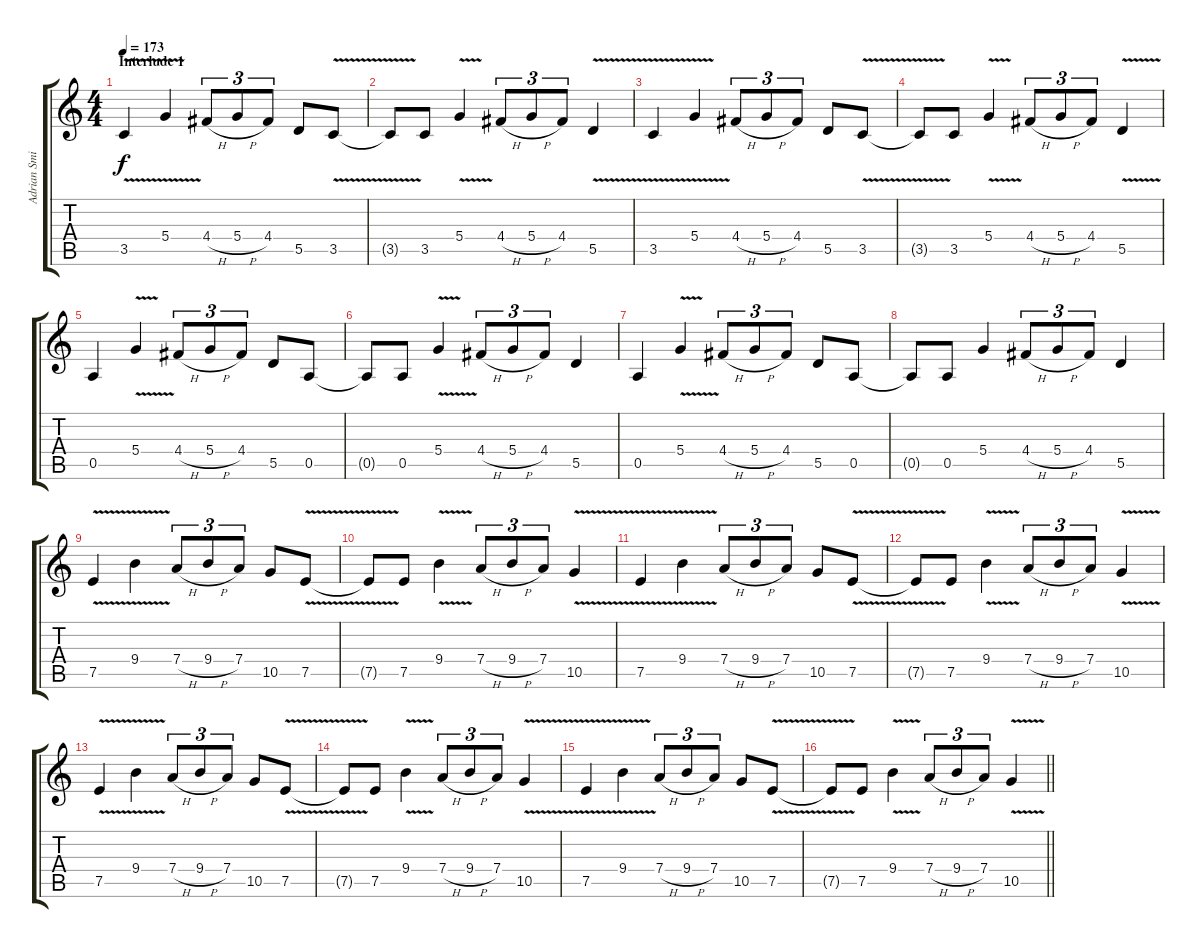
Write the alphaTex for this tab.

\track ("Adrian Smith" "Adrian Smi") {instrument overdrivenguitar}
\staff {score tabs}
\tuning (E4 B3 G3 D3 A2 E2) {hide}
\ts (4 4)
\section ("" "Interlude 1")
\tempo 173
\clef g2
\ks c
3.5{v}.4{dy f} 5.4{v}.4 4.4{h}.8{tu (3 2)} 5.4{h}.8{tu (3 2)} 4.4.8{tu (3 2)} 5.5.8 3.5{v}.8 |
3.5{t}.8 3.5.8 5.4{v}.4 4.4{h}.8{tu (3 2)} 5.4{h}.8{tu (3 2)} 4.4.8{tu (3 2)} 5.5{v}.4 |
3.5{v}.4 5.4{v}.4 4.4{h}.8{tu (3 2)} 5.4{h}.8{tu (3 2)} 4.4.8{tu (3 2)} 5.5.8 3.5{v}.8 |
3.5{t}.8 3.5.8 5.4{v}.4 4.4{h}.8{tu (3 2)} 5.4{h}.8{tu (3 2)} 4.4.8{tu (3 2)} 5.5{v}.4 |
0.5.4 5.4{v}.4 4.4{h}.8{tu (3 2)} 5.4{h}.8{tu (3 2)} 4.4.8{tu (3 2)} 5.5.8 0.5.8 |
0.5{t}.8 0.5.8 5.4{v}.4 4.4{h}.8{tu (3 2)} 5.4{h}.8{tu (3 2)} 4.4.8{tu (3 2)} 5.5.4 |
0.5.4 5.4{v}.4 4.4{h}.8{tu (3 2)} 5.4{h}.8{tu (3 2)} 4.4.8{tu (3 2)} 5.5.8 0.5.8 |
0.5{t}.8 0.5.8 5.4.4 4.4{h}.8{tu (3 2)} 5.4{h}.8{tu (3 2)} 4.4.8{tu (3 2)} 5.5.4 |
7.5{v}.4 9.4{v}.4 7.4{h}.8{tu (3 2)} 9.4{h}.8{tu (3 2)} 7.4.8{tu (3 2)} 10.5.8 7.5{v}.8 |
7.5{t}.8 7.5.8 9.4{v}.4 7.4{h}.8{tu (3 2)} 9.4{h}.8{tu (3 2)} 7.4.8{tu (3 2)} 10.5{v}.4 |
7.5{v}.4 9.4{v}.4 7.4{h}.8{tu (3 2)} 9.4{h}.8{tu (3 2)} 7.4.8{tu (3 2)} 10.5.8 7.5{v}.8 |
7.5{t}.8 7.5.8 9.4{v}.4 7.4{h}.8{tu (3 2)} 9.4{h}.8{tu (3 2)} 7.4.8{tu (3 2)} 10.5{v}.4 |
7.5{v}.4 9.4{v}.4 7.4{h}.8{tu (3 2)} 9.4{h}.8{tu (3 2)} 7.4.8{tu (3 2)} 10.5.8 7.5{v}.8 |
7.5{t}.8 7.5.8 9.4{v}.4 7.4{h}.8{tu (3 2)} 9.4{h}.8{tu (3 2)} 7.4.8{tu (3 2)} 10.5{v}.4 |
7.5{v}.4 9.4{v}.4 7.4{h}.8{tu (3 2)} 9.4{h}.8{tu (3 2)} 7.4.8{tu (3 2)} 10.5.8 7.5{v}.8 |
\barLineRight lightlight
7.5{t}.8 7.5.8 9.4{v}.4 7.4{h}.8{tu (3 2)} 9.4{h}.8{tu (3 2)} 7.4.8{tu (3 2)} 10.5{v}.4
